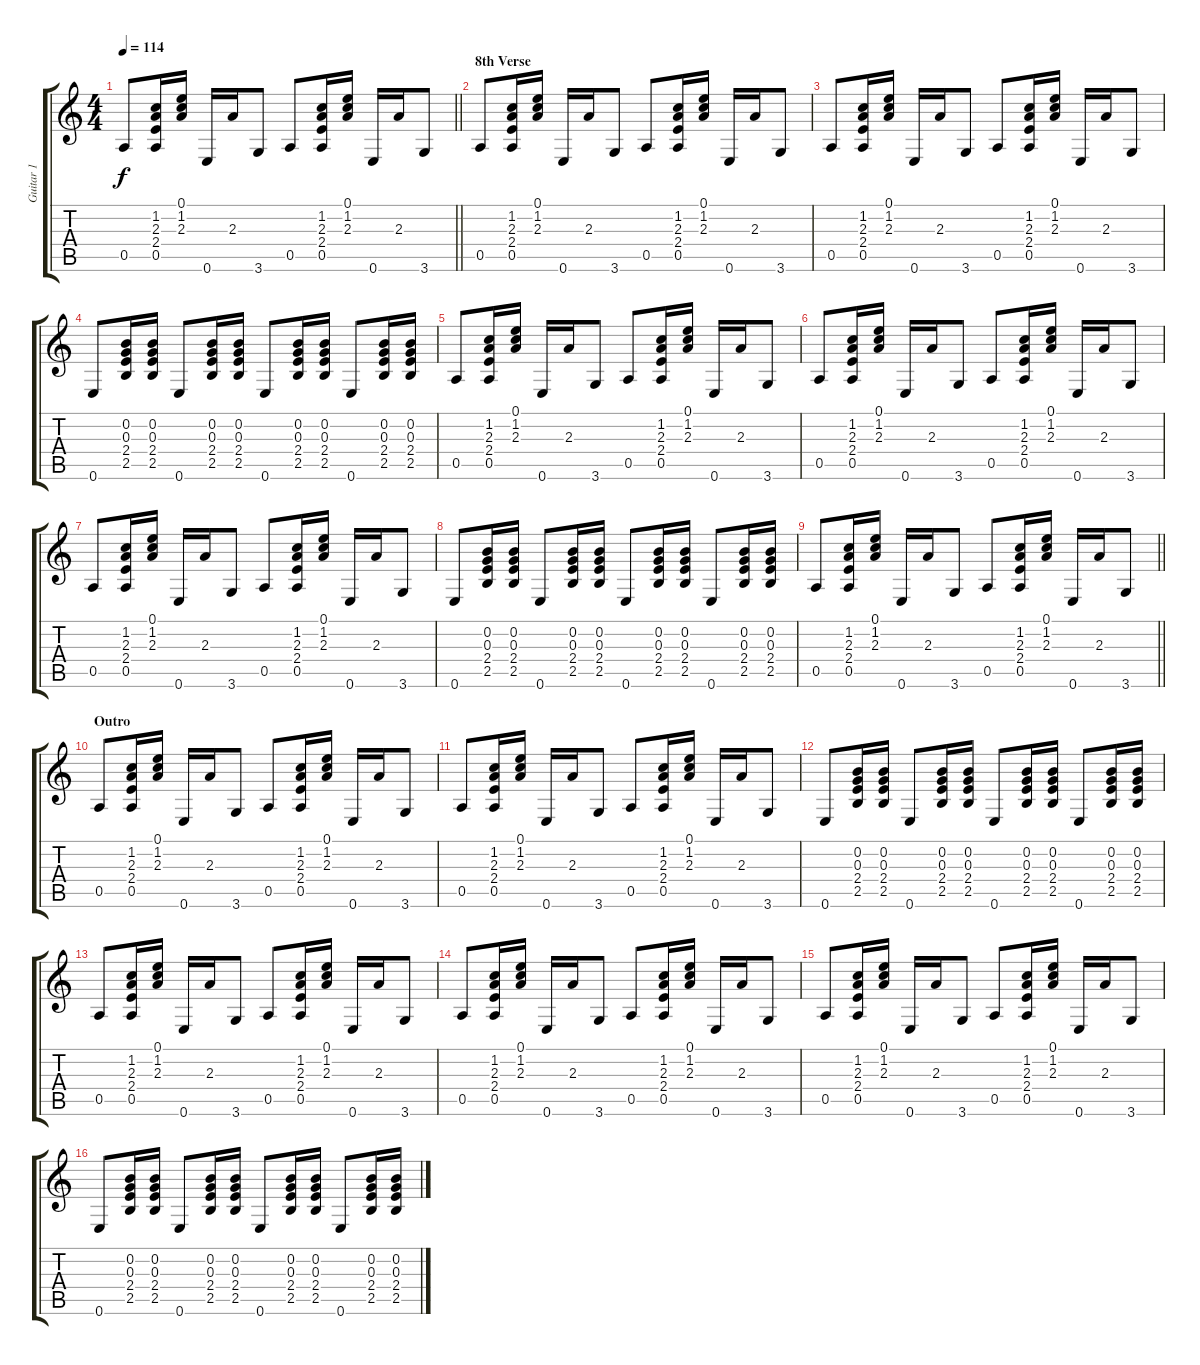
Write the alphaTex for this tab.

\track ("Guitar 1" "Guitar 1") {instrument acousticguitarsteel}
\staff {score tabs}
\tuning (E4 B3 G3 D3 A2 E2) {hide}
\ts (4 4)
\tempo 114
\clef g2
\barLineRight lightlight
\ks c
0.5.8{dy f} (1.2 2.3 2.4 0.5).16 (0.1 1.2 2.3).16 0.6.16 2.3.16 3.6.8 0.5.8 (1.2 2.3 2.4 0.5).16 (0.1 1.2 2.3).16 0.6.16 2.3.16 3.6.8 |
\section ("" "8th Verse")
0.5.8 (1.2 2.3 2.4 0.5).16 (0.1 1.2 2.3).16 0.6.16 2.3.16 3.6.8 0.5.8 (1.2 2.3 2.4 0.5).16 (0.1 1.2 2.3).16 0.6.16 2.3.16 3.6.8 |
0.5.8 (1.2 2.3 2.4 0.5).16 (0.1 1.2 2.3).16 0.6.16 2.3.16 3.6.8 0.5.8 (1.2 2.3 2.4 0.5).16 (0.1 1.2 2.3).16 0.6.16 2.3.16 3.6.8 |
0.6.8 (0.2 0.3 2.4 2.5).16 (0.2 0.3 2.4 2.5).16 0.6.8 (0.2 0.3 2.4 2.5).16 (0.2 0.3 2.4 2.5).16 0.6.8 (0.2 0.3 2.4 2.5).16 (0.2 0.3 2.4 2.5).16 0.6.8 (0.2 0.3 2.4 2.5).16 (0.2 0.3 2.4 2.5).16 |
0.5.8 (1.2 2.3 2.4 0.5).16 (0.1 1.2 2.3).16 0.6.16 2.3.16 3.6.8 0.5.8 (1.2 2.3 2.4 0.5).16 (0.1 1.2 2.3).16 0.6.16 2.3.16 3.6.8 |
0.5.8 (1.2 2.3 2.4 0.5).16 (0.1 1.2 2.3).16 0.6.16 2.3.16 3.6.8 0.5.8 (1.2 2.3 2.4 0.5).16 (0.1 1.2 2.3).16 0.6.16 2.3.16 3.6.8 |
0.5.8 (1.2 2.3 2.4 0.5).16 (0.1 1.2 2.3).16 0.6.16 2.3.16 3.6.8 0.5.8 (1.2 2.3 2.4 0.5).16 (0.1 1.2 2.3).16 0.6.16 2.3.16 3.6.8 |
0.6.8 (0.2 0.3 2.4 2.5).16 (0.2 0.3 2.4 2.5).16 0.6.8 (0.2 0.3 2.4 2.5).16 (0.2 0.3 2.4 2.5).16 0.6.8 (0.2 0.3 2.4 2.5).16 (0.2 0.3 2.4 2.5).16 0.6.8 (0.2 0.3 2.4 2.5).16 (0.2 0.3 2.4 2.5).16 |
\barLineRight lightlight
0.5.8 (1.2 2.3 2.4 0.5).16 (0.1 1.2 2.3).16 0.6.16 2.3.16 3.6.8 0.5.8 (1.2 2.3 2.4 0.5).16 (0.1 1.2 2.3).16 0.6.16 2.3.16 3.6.8 |
\section ("" "Outro")
0.5.8 (1.2 2.3 2.4 0.5).16 (0.1 1.2 2.3).16 0.6.16 2.3.16 3.6.8 0.5.8 (1.2 2.3 2.4 0.5).16 (0.1 1.2 2.3).16 0.6.16 2.3.16 3.6.8 |
0.5.8 (1.2 2.3 2.4 0.5).16 (0.1 1.2 2.3).16 0.6.16 2.3.16 3.6.8 0.5.8 (1.2 2.3 2.4 0.5).16 (0.1 1.2 2.3).16 0.6.16 2.3.16 3.6.8 |
0.6.8 (0.2 0.3 2.4 2.5).16 (0.2 0.3 2.4 2.5).16 0.6.8 (0.2 0.3 2.4 2.5).16 (0.2 0.3 2.4 2.5).16 0.6.8 (0.2 0.3 2.4 2.5).16 (0.2 0.3 2.4 2.5).16 0.6.8 (0.2 0.3 2.4 2.5).16 (0.2 0.3 2.4 2.5).16 |
0.5.8 (1.2 2.3 2.4 0.5).16 (0.1 1.2 2.3).16 0.6.16 2.3.16 3.6.8 0.5.8 (1.2 2.3 2.4 0.5).16 (0.1 1.2 2.3).16 0.6.16 2.3.16 3.6.8 |
0.5.8 (1.2 2.3 2.4 0.5).16 (0.1 1.2 2.3).16 0.6.16 2.3.16 3.6.8 0.5.8 (1.2 2.3 2.4 0.5).16 (0.1 1.2 2.3).16 0.6.16 2.3.16 3.6.8 |
0.5.8 (1.2 2.3 2.4 0.5).16 (0.1 1.2 2.3).16 0.6.16 2.3.16 3.6.8 0.5.8 (1.2 2.3 2.4 0.5).16 (0.1 1.2 2.3).16 0.6.16 2.3.16 3.6.8 |
0.6.8 (0.2 0.3 2.4 2.5).16 (0.2 0.3 2.4 2.5).16 0.6.8 (0.2 0.3 2.4 2.5).16 (0.2 0.3 2.4 2.5).16 0.6.8 (0.2 0.3 2.4 2.5).16 (0.2 0.3 2.4 2.5).16 0.6.8 (0.2 0.3 2.4 2.5).16 (0.2 0.3 2.4 2.5).16
